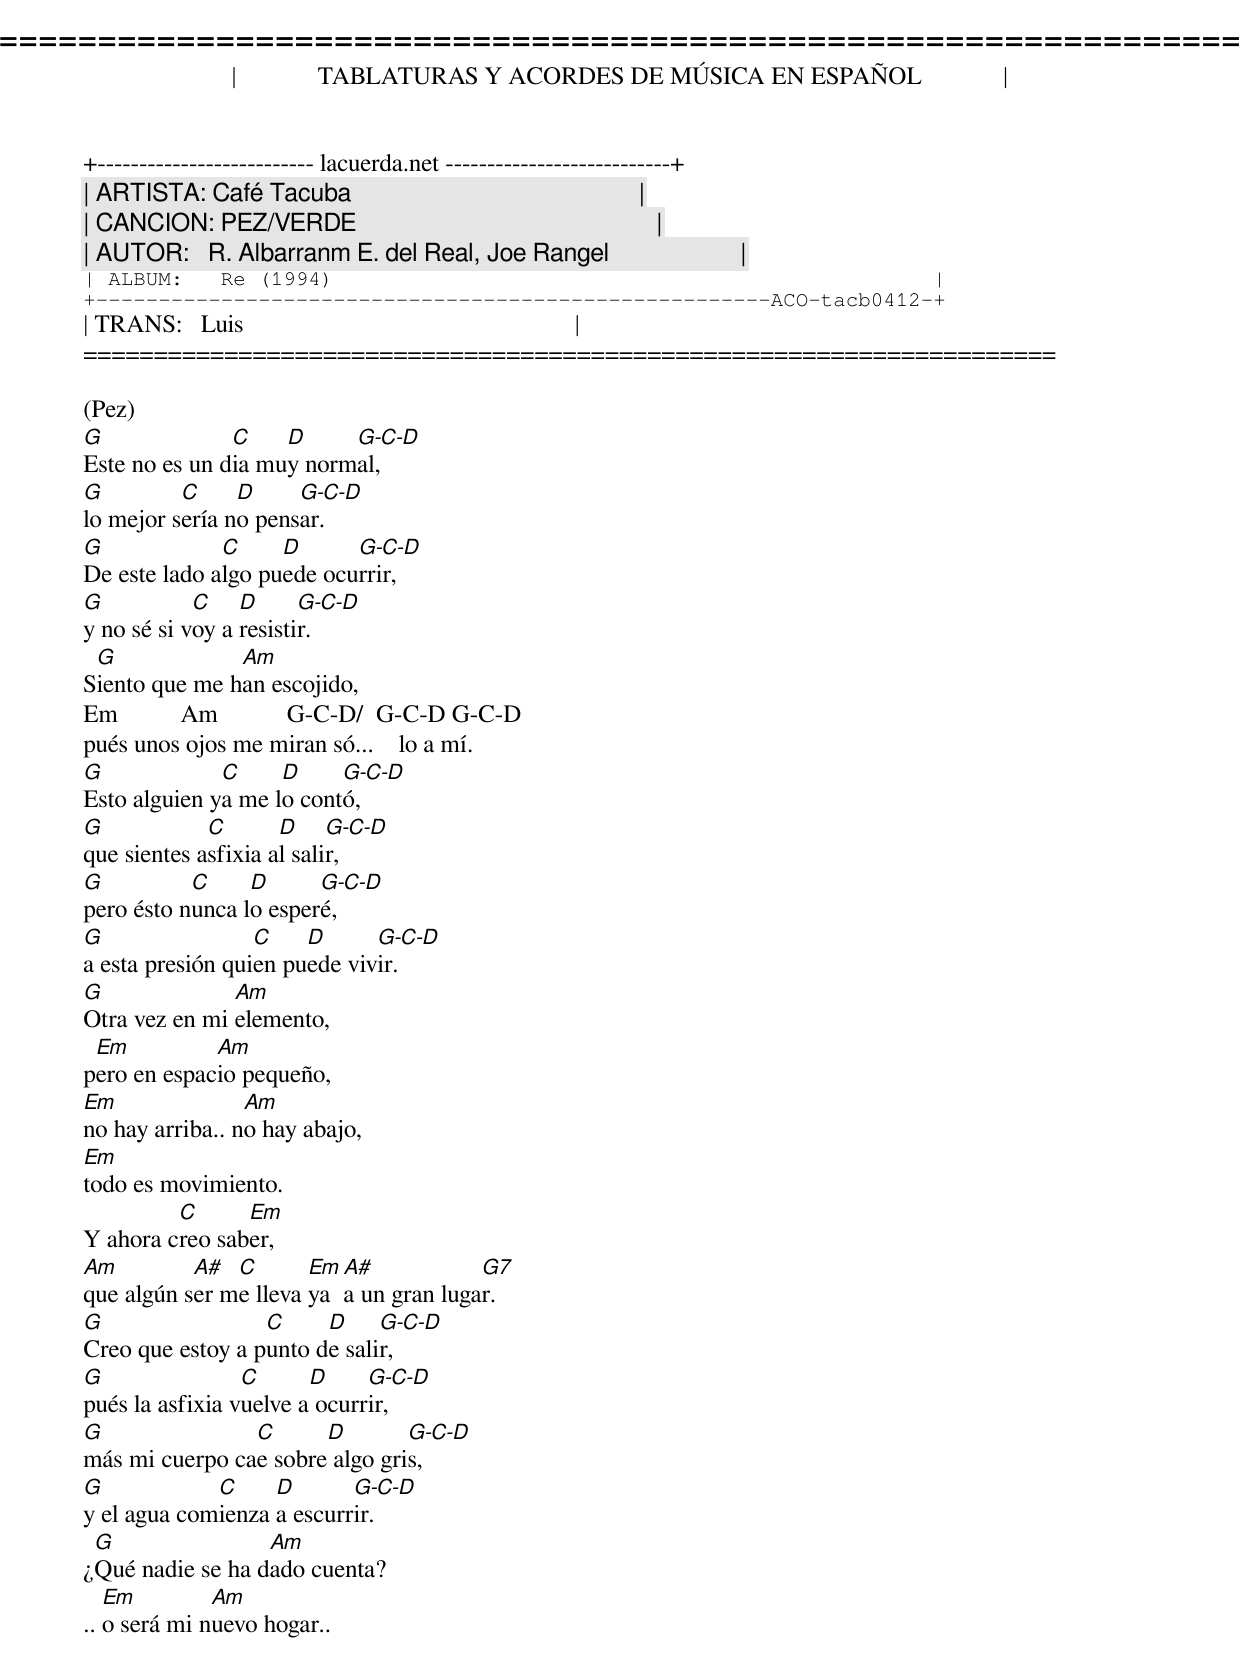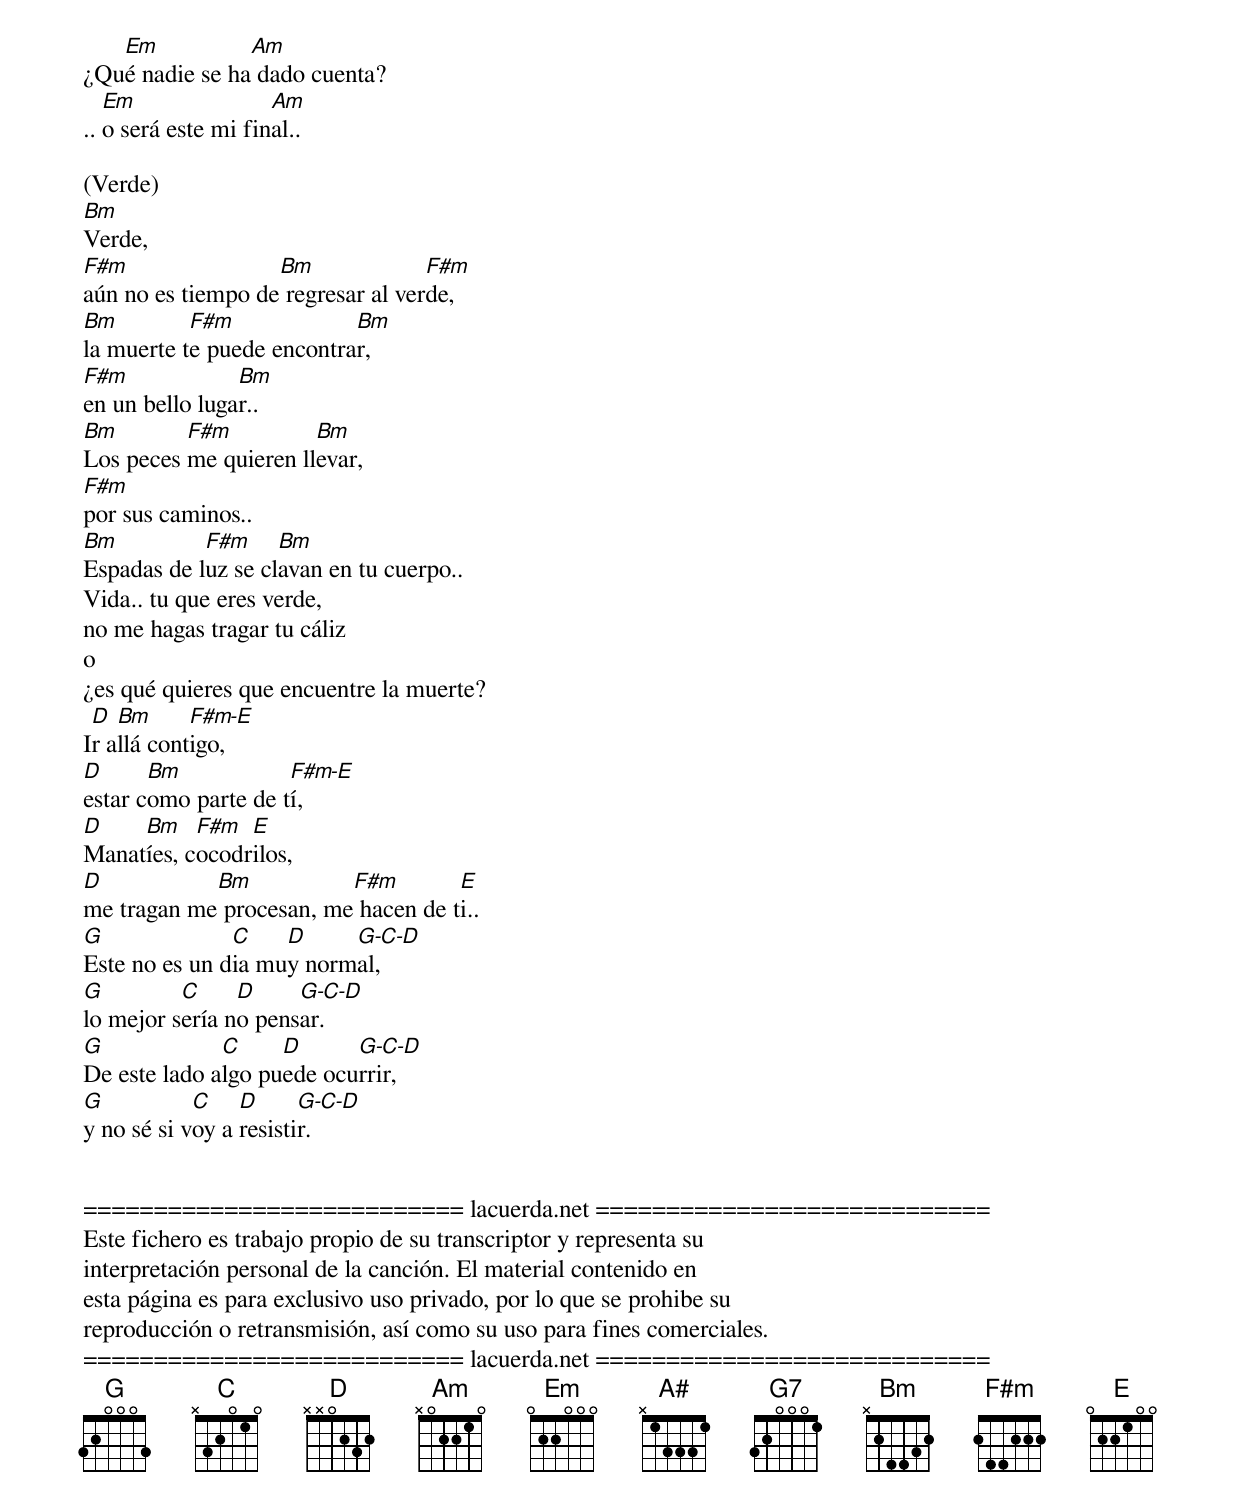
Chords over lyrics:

=====================================================================
|             TABLATURAS Y ACORDES DE MÚSICA EN ESPAÑOL             |
+-------------------------- lacuerda.net ---------------------------+
| ARTISTA: Café Tacuba                                              |
| CANCION: PEZ/VERDE                                                |
| AUTOR:   R. Albarranm E. del Real, Joe Rangel                     |
| ALBUM:   Re (1994)                                                |
+------------------------------------------------------ACO-tacb0412-+
| TRANS:   Luis                                                     |
=====================================================================

(Pez)
G              C    D     G-C-D
Este no es un dia muy normal,
G         C     D     G-C-D
lo mejor sería no pensar.
G             C     D      G-C-D
De este lado algo puede ocurrir,
G           C    D      G-C-D
y no sé si voy a resistir.
 G             Am
Siento que me han escojido,
Em          Am           G-C-D/  G-C-D G-C-D
pués unos ojos me miran só...    lo a mí.
G             C     D     G-C-D
Esto alguien ya me lo contó,
G            C       D     G-C-D
que sientes asfixia al salir,
G          C     D      G-C-D
pero ésto nunca lo esperé,
G                 C    D      G-C-D
a esta presión quien puede vivir.
G              Am
Otra vez en mi elemento,
 Em          Am
pero en espacio pequeño,
Em               Am
no hay arriba.. no hay abajo,
Em
todo es movimiento.
         C      Em
Y ahora creo saber,
Am         A#  C       Em A#            G7
que algún ser me lleva ya a un gran lugar.
G                 C     D     G-C-D
Creo que estoy a punto de salir,
G                C      D     G-C-D
pués la asfixia vuelve a ocurrir,
G               C      D        G-C-D
más mi cuerpo cae sobre algo gris,
G            C     D       G-C-D
y el agua comienza a escurrir.
 G                Am
¿Qué nadie se ha dado cuenta?
   Em         Am
.. o será mi nuevo hogar..
   Em           Am
¿Qué nadie se ha dado cuenta?
   Em                Am
.. o será este mi final..

(Verde)
Bm
Verde,
F#m                Bm              F#m
aún no es tiempo de regresar al verde,
Bm         F#m             Bm
la muerte te puede encontrar,
F#m             Bm
en un bello lugar..
Bm        F#m          Bm
Los peces me quieren llevar,
F#m
por sus caminos..
Bm          F#m     Bm
Espadas de luz se clavan en tu cuerpo..
Vida.. tu que eres verde,
no me hagas tragar tu cáliz
o
¿es qué quieres que encuentre la muerte?
 D  Bm      F#m-E
Ir allá contigo,
D      Bm            F#m-E
estar como parte de tí,
D    Bm    F#m  E
Manatíes, cocodrilos,
D           Bm           F#m        E
me tragan me procesan, me hacen de ti..
G              C    D     G-C-D
Este no es un dia muy normal,
G         C     D     G-C-D
lo mejor sería no pensar.
G             C     D      G-C-D
De este lado algo puede ocurrir,
G           C    D      G-C-D
y no sé si voy a resistir.


=========================== lacuerda.net ============================
Este fichero es trabajo propio de su transcriptor y representa su
interpretación personal de la canción. El material contenido en
esta página es para exclusivo uso privado, por lo que se prohibe su
reproducción o retransmisión, así como su uso para fines comerciales.
=========================== lacuerda.net ============================
